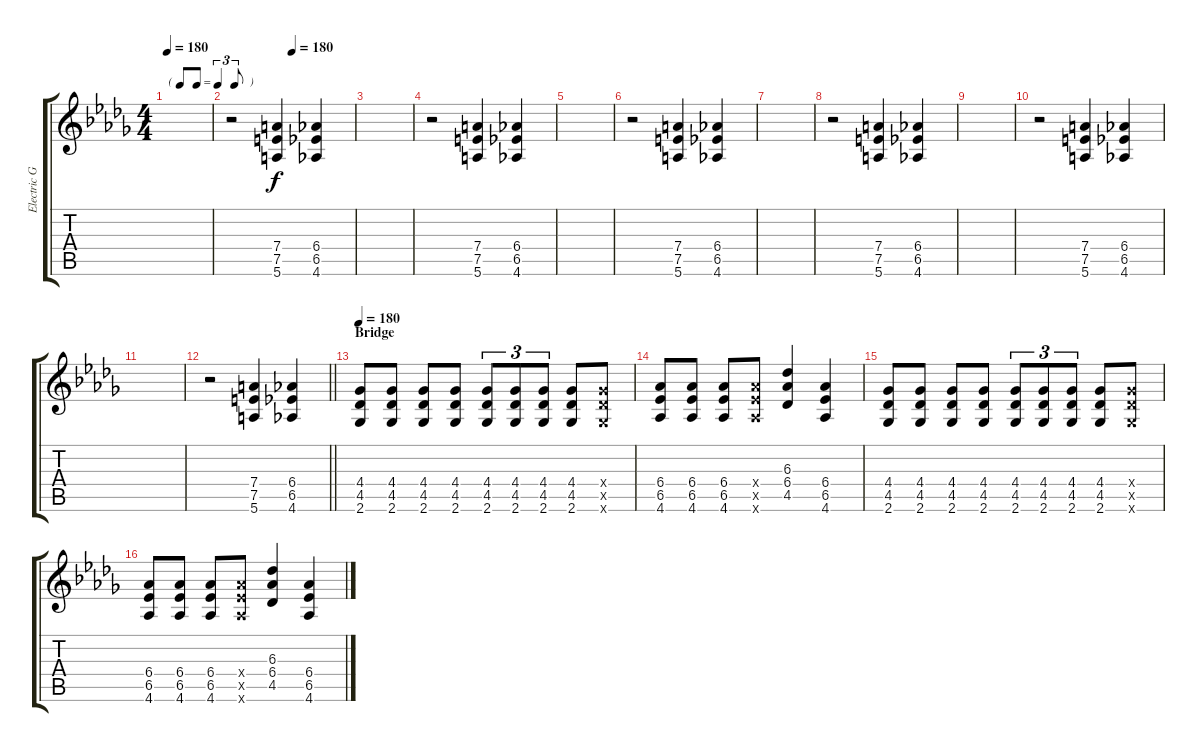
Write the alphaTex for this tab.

\track ("Electric Guitar 1" "Electric G") {instrument overdrivenguitar}
\staff {score tabs}
\tuning (E4 B3 G3 D3 A2 E2) {hide}
\ts (4 4)
\tf triplet8th
\tempo 180
\clef g2
\ks db
|
\tempo (180 0.5)
r.2 (7.4 7.5 5.6).4 (6.4 6.5 4.6).4 |
|
r.2 (7.4 7.5 5.6).4 (6.4 6.5 4.6).4 |
|
r.2 (7.4 7.5 5.6).4 (6.4 6.5 4.6).4 |
|
r.2 (7.4 7.5 5.6).4 (6.4 6.5 4.6).4 |
|
r.2 (7.4 7.5 5.6).4 (6.4 6.5 4.6).4 |
|
\barLineRight lightlight
r.2 (7.4 7.5 5.6).4 (6.4 6.5 4.6).4 |
\section ("" "Bridge")
\tempo 180
(4.4 4.5 2.6).8 (4.4 4.5 2.6).8 (4.4 4.5 2.6).8 (4.4 4.5 2.6).8 (4.4 4.5 2.6).8{tu (3 2)} (4.4 4.5 2.6).8{tu (3 2)} (4.4 4.5 2.6).8{tu (3 2)} (4.4 4.5 2.6).8 (4.4{x} 4.5{x} 2.6{x}).8 |
(6.4 6.5 4.6).8 (6.4 6.5 4.6).8 (6.4 6.5 4.6).8 (6.4{x} 6.5{x} 4.6{x}).8 (6.3 6.4 4.5).4 (6.4 6.5 4.6).4 |
(4.4 4.5 2.6).8 (4.4 4.5 2.6).8 (4.4 4.5 2.6).8 (4.4 4.5 2.6).8 (4.4 4.5 2.6).8{tu (3 2)} (4.4 4.5 2.6).8{tu (3 2)} (4.4 4.5 2.6).8{tu (3 2)} (4.4 4.5 2.6).8 (4.4{x} 4.5{x} 2.6{x}).8 |
(6.4 6.5 4.6).8 (6.4 6.5 4.6).8 (6.4 6.5 4.6).8 (6.4{x} 6.5{x} 4.6{x}).8 (6.3 6.4 4.5).4 (6.4 6.5 4.6).4
